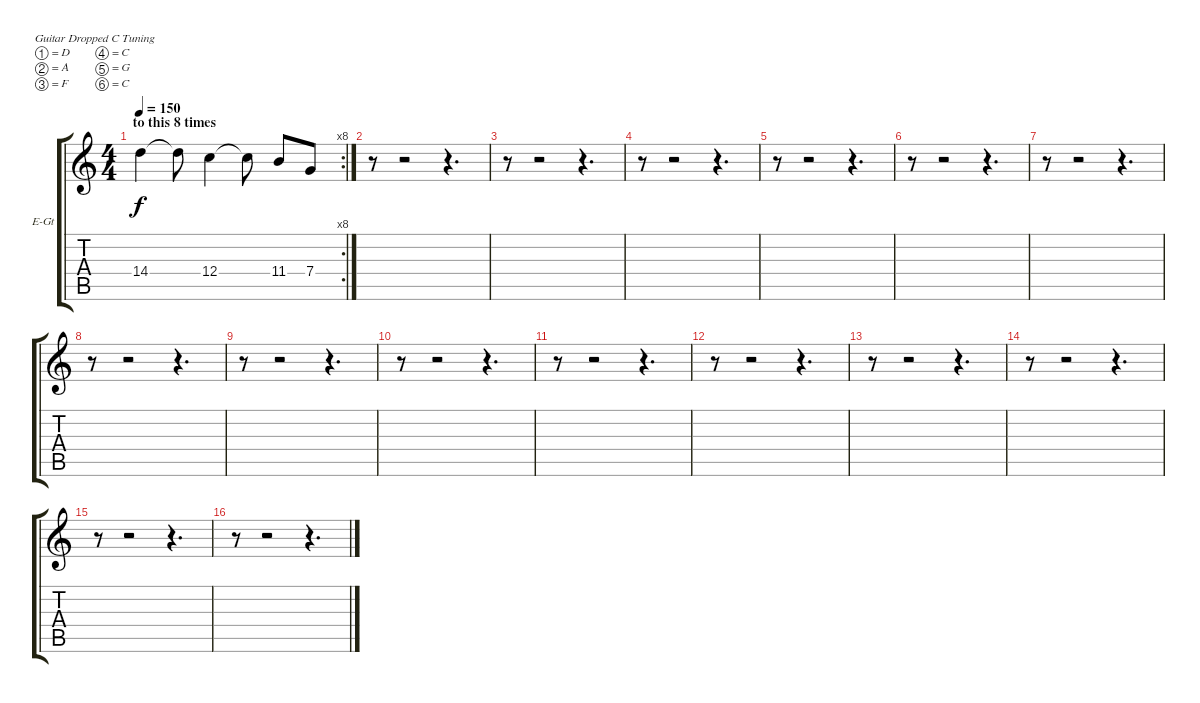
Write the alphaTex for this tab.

\bracketExtendMode groupsimilarinstruments
\firstSystemTrackNameOrientation horizontal
\otherSystemsTrackNameOrientation horizontal
\track ("Extra Guitar 2" "E-Gt") {solo instrument overdrivenguitar}
\staff {score tabs}
\tuning (D4 A3 F3 C3 G2 C2)
\rc 8
\ts (4 4)
\section ("" "to this 8 times")
\tempo 150
\clef g2
\ks c
14.4.4{dy f} 14.4{t}.8 12.4.4 12.4{t}.8 11.4.8 7.4.8 |
r.8 r.2 r.4{d} |
r.8 r.2 r.4{d} |
r.8 r.2 r.4{d} |
r.8 r.2 r.4{d} |
r.8 r.2 r.4{d} |
r.8 r.2 r.4{d} |
r.8 r.2 r.4{d} |
r.8 r.2 r.4{d} |
r.8 r.2 r.4{d} |
r.8 r.2 r.4{d} |
r.8 r.2 r.4{d} |
r.8 r.2 r.4{d} |
r.8 r.2 r.4{d} |
r.8 r.2 r.4{d} |
r.8 r.2 r.4{d}
